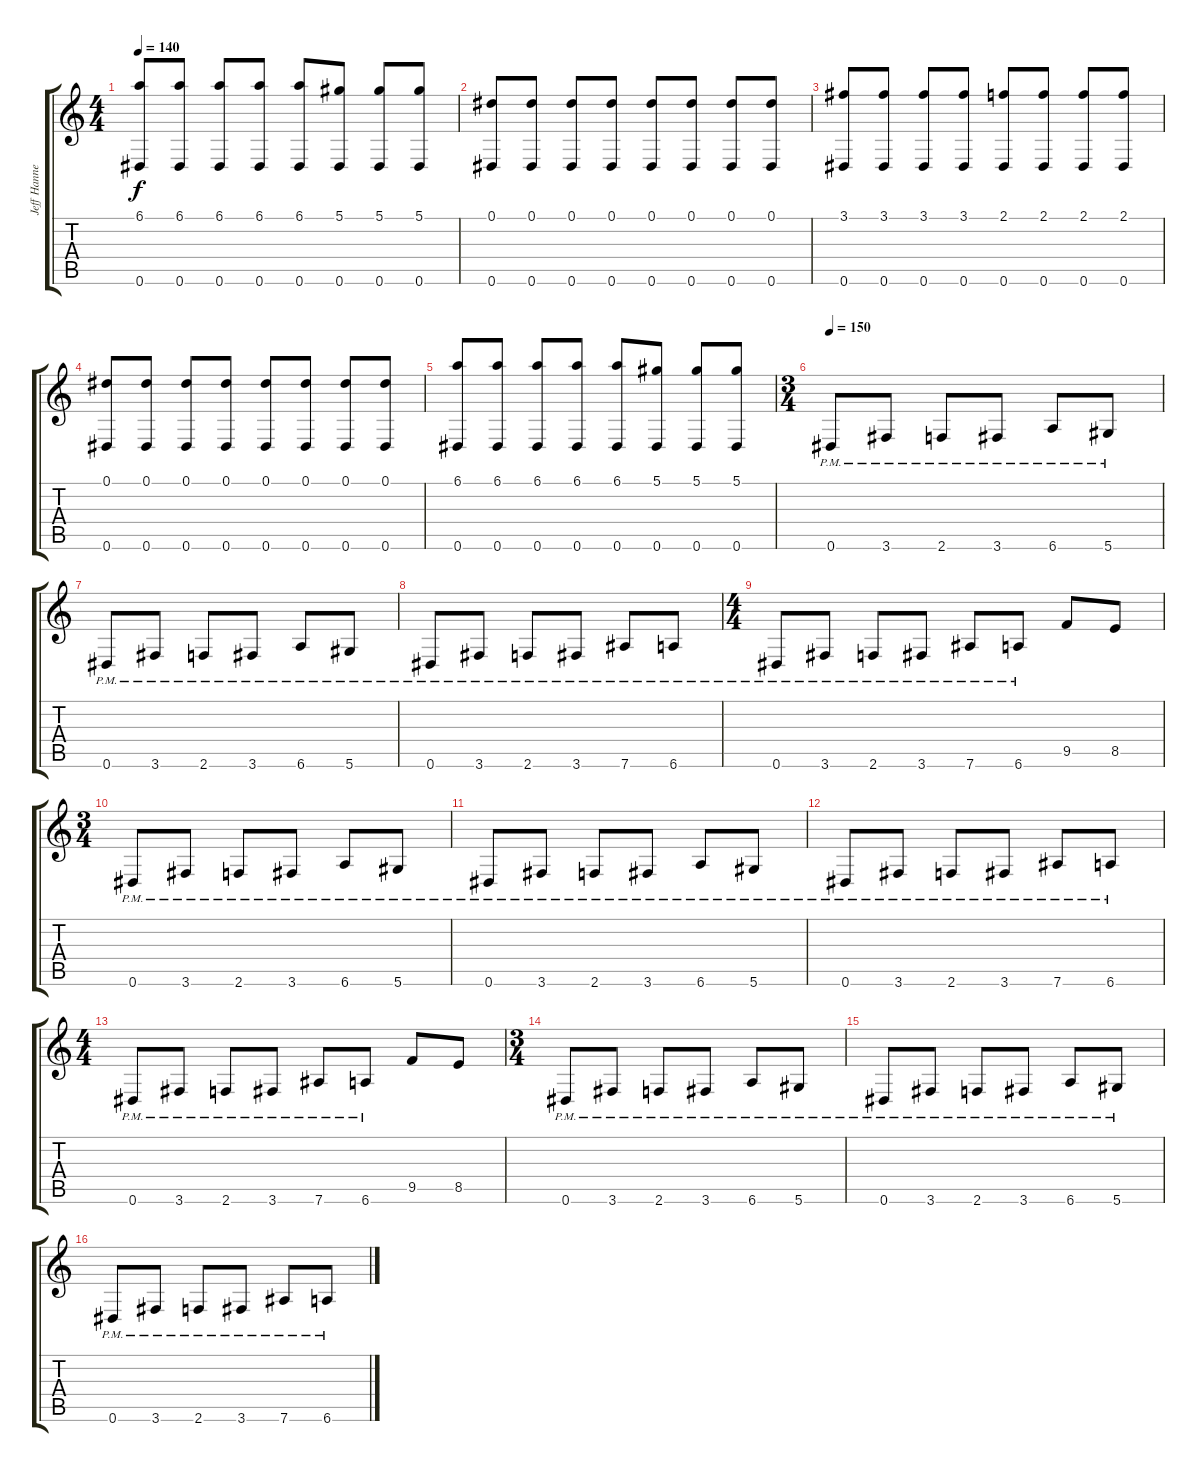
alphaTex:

\track ("Jeff Hanneman" "Jeff Hanne") {instrument distortionguitar}
\staff {score tabs}
\tuning (Eb4 Bb3 Gb3 Db3 Ab2 Eb2) {hide}
\ts (4 4)
\tempo 140
\clef g2
\ks c
(6.1 0.6).8{dy f} (6.1 0.6).8 (6.1 0.6).8 (6.1 0.6).8 (6.1 0.6).8 (5.1 0.6).8 (5.1 0.6).8 (5.1 0.6).8 |
(0.1 0.6).8 (0.1 0.6).8 (0.1 0.6).8 (0.1 0.6).8 (0.1 0.6).8 (0.1 0.6).8 (0.1 0.6).8 (0.1 0.6).8 |
(3.1 0.6).8 (3.1 0.6).8 (3.1 0.6).8 (3.1 0.6).8 (2.1 0.6).8 (2.1 0.6).8 (2.1 0.6).8 (2.1 0.6).8 |
(0.1 0.6).8 (0.1 0.6).8 (0.1 0.6).8 (0.1 0.6).8 (0.1 0.6).8 (0.1 0.6).8 (0.1 0.6).8 (0.1 0.6).8 |
(6.1 0.6).8 (6.1 0.6).8 (6.1 0.6).8 (6.1 0.6).8 (6.1 0.6).8 (5.1 0.6).8 (5.1 0.6).8 (5.1 0.6).8 |
\ts (3 4)
\tempo 150
0.6{pm}.8{instrument distortionguitar} 3.6{pm}.8 2.6{pm}.8 3.6{pm}.8 6.6{pm}.8 5.6{pm}.8 |
0.6{pm}.8 3.6{pm}.8 2.6{pm}.8 3.6{pm}.8 6.6{pm}.8 5.6{pm}.8 |
0.6{pm}.8 3.6{pm}.8 2.6{pm}.8 3.6{pm}.8 7.6{pm}.8 6.6{pm}.8 |
\ts (4 4)
0.6{pm}.8 3.6{pm}.8 2.6{pm}.8 3.6{pm}.8 7.6{pm}.8 6.6{pm}.8 9.5.8 8.5.8 |
\ts (3 4)
0.6{pm}.8 3.6{pm}.8 2.6{pm}.8 3.6{pm}.8 6.6{pm}.8 5.6{pm}.8 |
0.6{pm}.8 3.6{pm}.8 2.6{pm}.8 3.6{pm}.8 6.6{pm}.8 5.6{pm}.8 |
0.6{pm}.8 3.6{pm}.8 2.6{pm}.8 3.6{pm}.8 7.6{pm}.8 6.6{pm}.8 |
\ts (4 4)
0.6{pm}.8 3.6{pm}.8 2.6{pm}.8 3.6{pm}.8 7.6{pm}.8 6.6{pm}.8 9.5.8 8.5.8 |
\ts (3 4)
0.6{pm}.8 3.6{pm}.8 2.6{pm}.8 3.6{pm}.8 6.6{pm}.8 5.6{pm}.8 |
0.6{pm}.8 3.6{pm}.8 2.6{pm}.8 3.6{pm}.8 6.6{pm}.8 5.6{pm}.8 |
0.6{pm}.8 3.6{pm}.8 2.6{pm}.8 3.6{pm}.8 7.6{pm}.8 6.6{pm}.8
